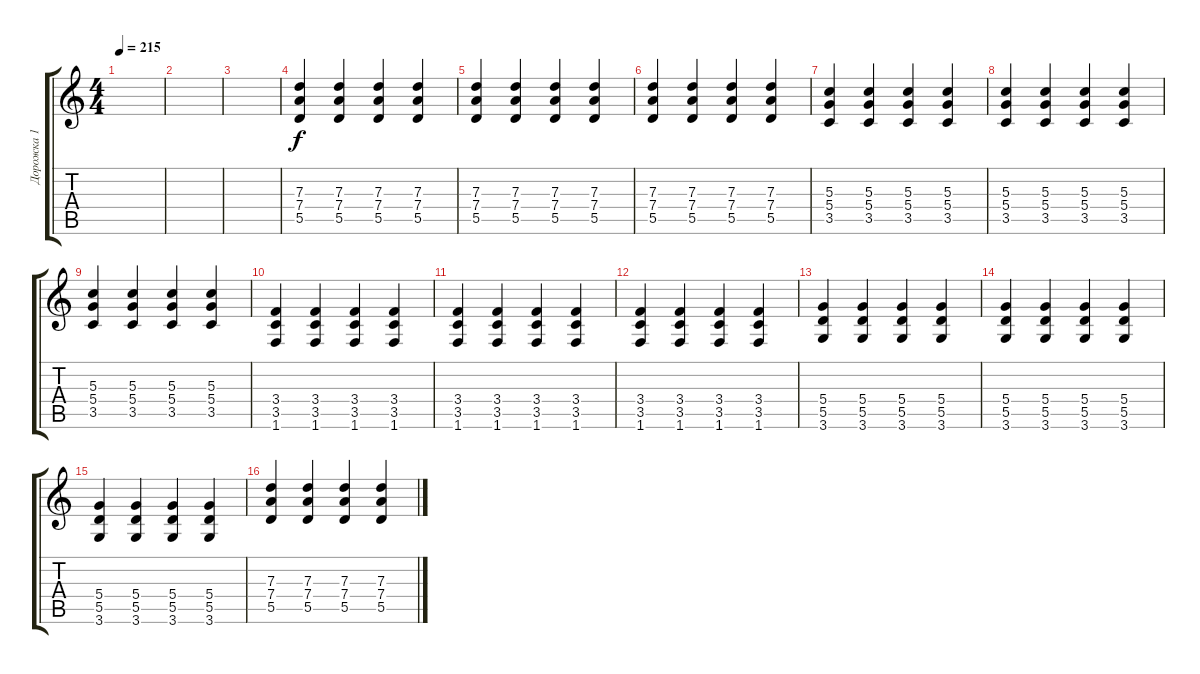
\track ("Дорожка 1" "Дорожка 1") {instrument distortionguitar}
\staff {score tabs}
\tuning (E4 B3 G3 D3 A2 E2) {hide}
\ts (4 4)
\tempo 215
\clef g2
\ks c
|
|
|
(7.3 7.4 5.5).4 (7.3 7.4 5.5).4 (7.3 7.4 5.5).4 (7.3 7.4 5.5).4 |
(7.3 7.4 5.5).4 (7.3 7.4 5.5).4 (7.3 7.4 5.5).4 (7.3 7.4 5.5).4 |
(7.3 7.4 5.5).4 (7.3 7.4 5.5).4 (7.3 7.4 5.5).4 (7.3 7.4 5.5).4 |
(5.3 5.4 3.5).4 (5.3 5.4 3.5).4 (5.3 5.4 3.5).4 (5.3 5.4 3.5).4 |
(5.3 5.4 3.5).4 (5.3 5.4 3.5).4 (5.3 5.4 3.5).4 (5.3 5.4 3.5).4 |
(5.3 5.4 3.5).4 (5.3 5.4 3.5).4 (5.3 5.4 3.5).4 (5.3 5.4 3.5).4 |
(3.4 3.5 1.6).4 (3.4 3.5 1.6).4 (3.4 3.5 1.6).4 (3.4 3.5 1.6).4 |
(3.4 3.5 1.6).4 (3.4 3.5 1.6).4 (3.4 3.5 1.6).4 (3.4 3.5 1.6).4 |
(3.4 3.5 1.6).4 (3.4 3.5 1.6).4 (3.4 3.5 1.6).4 (3.4 3.5 1.6).4 |
(5.4 5.5 3.6).4 (5.4 5.5 3.6).4 (5.4 5.5 3.6).4 (5.4 5.5 3.6).4 |
(5.4 5.5 3.6).4 (5.4 5.5 3.6).4 (5.4 5.5 3.6).4 (5.4 5.5 3.6).4 |
(5.4 5.5 3.6).4 (5.4 5.5 3.6).4 (5.4 5.5 3.6).4 (5.4 5.5 3.6).4 |
(7.3 7.4 5.5).4 (7.3 7.4 5.5).4 (7.3 7.4 5.5).4 (7.3 7.4 5.5).4
